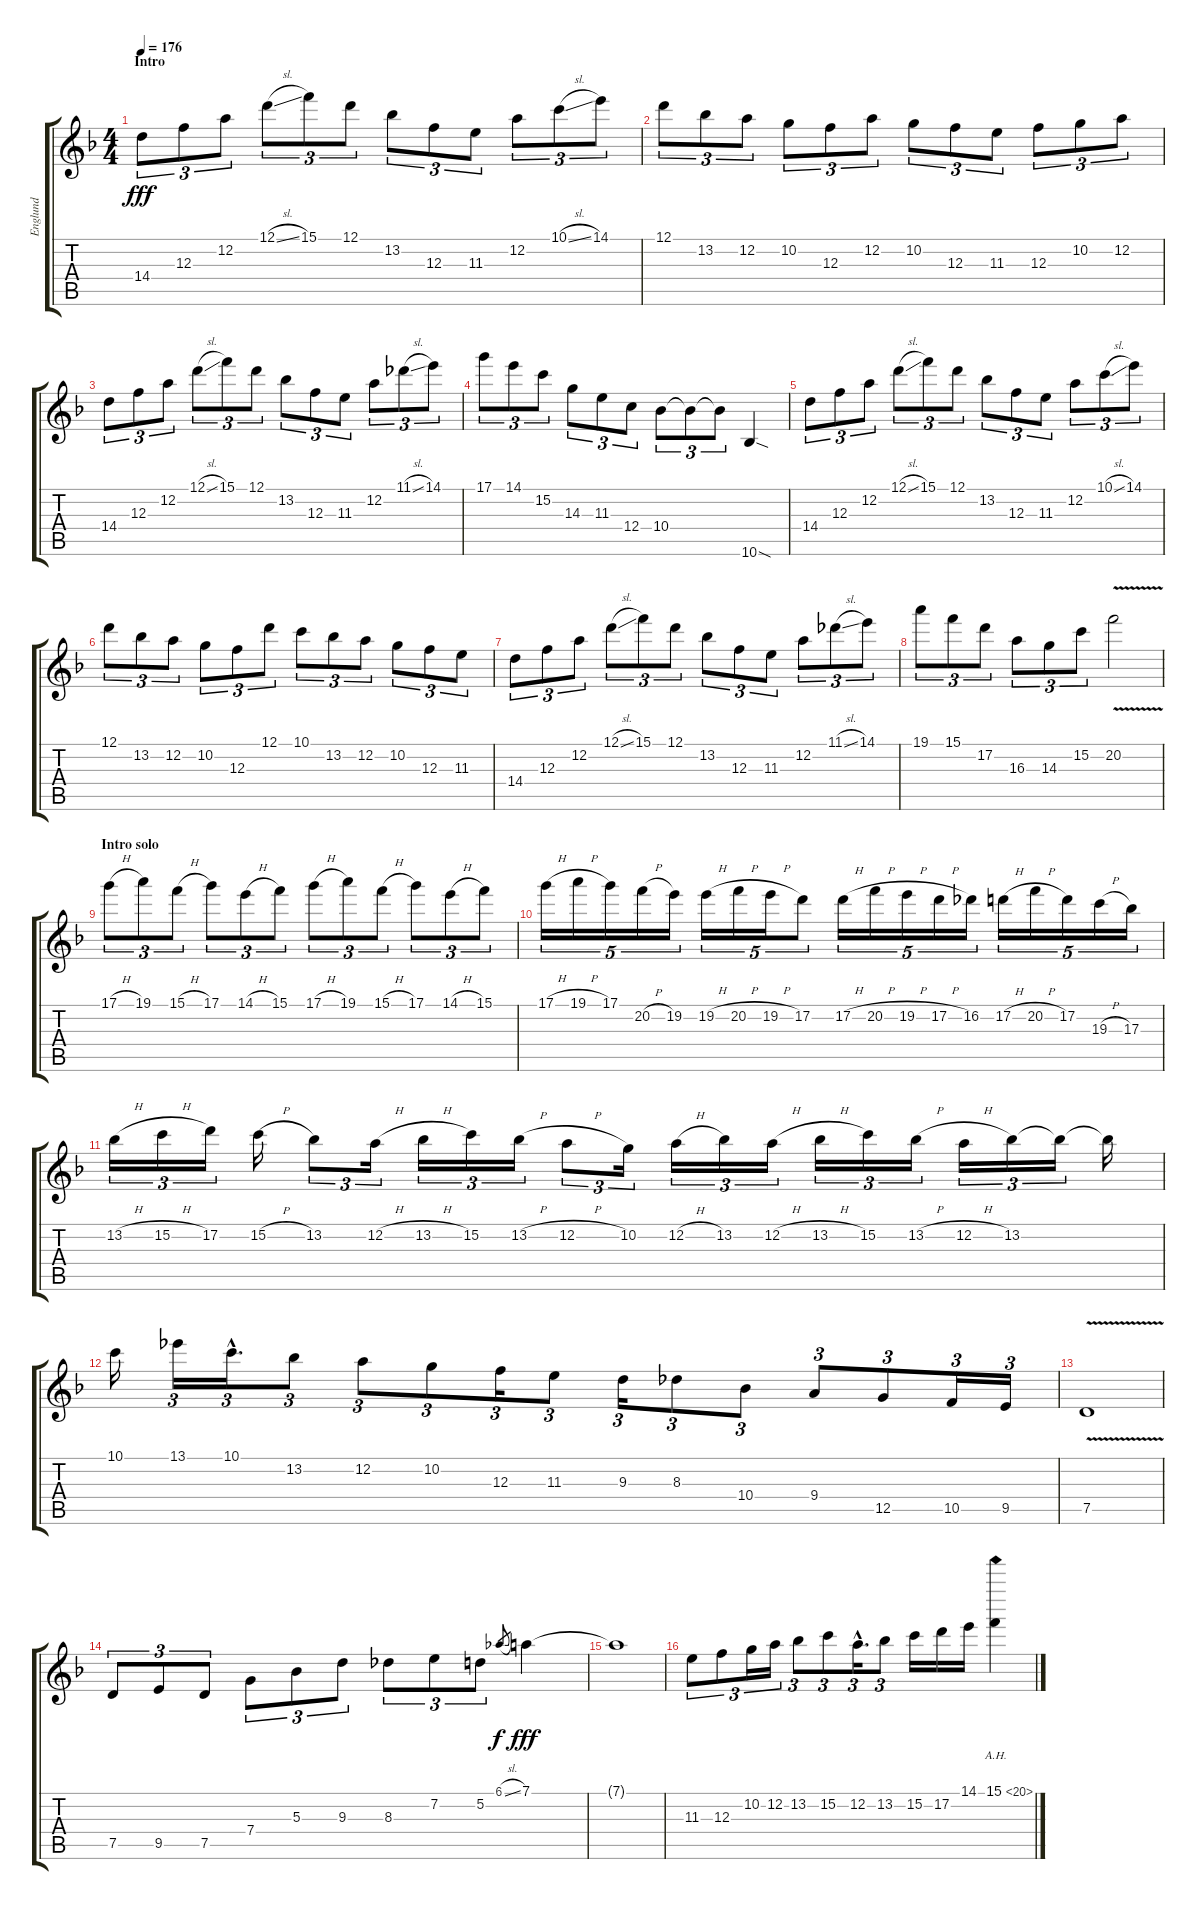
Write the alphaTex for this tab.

\track ("Englund" "Englund") {instrument distortionguitar}
\staff {score tabs}
\tuning (D4 A3 F3 C3 G2 C2) {hide}
\ts (4 4)
\section ("" "Intro")
\tempo 176
\clef g2
\ks f
14.4.8{tu (3 2) dy fff instrument distortionguitar} 12.3.8{tu (3 2)} 12.2.8{tu (3 2)} 12.1{sl}.8{tu (3 2)} 15.1.8{tu (3 2)} 12.1.8{tu (3 2)} 13.2.8{tu (3 2)} 12.3.8{tu (3 2)} 11.3.8{tu (3 2)} 12.2.8{tu (3 2)} 10.1{sl}.8{tu (3 2)} 14.1.8{tu (3 2)} |
12.1.8{tu (3 2)} 13.2.8{tu (3 2)} 12.2.8{tu (3 2)} 10.2.8{tu (3 2)} 12.3.8{tu (3 2)} 12.2.8{tu (3 2)} 10.2.8{tu (3 2)} 12.3.8{tu (3 2)} 11.3.8{tu (3 2)} 12.3.8{tu (3 2)} 10.2.8{tu (3 2)} 12.2.8{tu (3 2)} |
14.4.8{tu (3 2)} 12.3.8{tu (3 2)} 12.2.8{tu (3 2)} 12.1{sl}.8{tu (3 2)} 15.1.8{tu (3 2)} 12.1.8{tu (3 2)} 13.2.8{tu (3 2)} 12.3.8{tu (3 2)} 11.3.8{tu (3 2)} 12.2.8{tu (3 2)} 11.1{sl}.8{tu (3 2)} 14.1.8{tu (3 2)} |
17.1.8{tu (3 2)} 14.1.8{tu (3 2)} 15.2.8{tu (3 2)} 14.3.8{tu (3 2)} 11.3.8{tu (3 2)} 12.4.8{tu (3 2)} 10.4.8{tu (3 2)} 10.4{t}.8{tu (3 2)} 10.4{t}.8{tu (3 2)} 10.6{sod}.4 |
14.4.8{tu (3 2)} 12.3.8{tu (3 2)} 12.2.8{tu (3 2)} 12.1{sl}.8{tu (3 2)} 15.1.8{tu (3 2)} 12.1.8{tu (3 2)} 13.2.8{tu (3 2)} 12.3.8{tu (3 2)} 11.3.8{tu (3 2)} 12.2.8{tu (3 2)} 10.1{sl}.8{tu (3 2)} 14.1.8{tu (3 2)} |
12.1.8{tu (3 2)} 13.2.8{tu (3 2)} 12.2.8{tu (3 2)} 10.2.8{tu (3 2)} 12.3.8{tu (3 2)} 12.1.8{tu (3 2)} 10.1.8{tu (3 2)} 13.2.8{tu (3 2)} 12.2.8{tu (3 2)} 10.2.8{tu (3 2)} 12.3.8{tu (3 2)} 11.3.8{tu (3 2)} |
14.4.8{tu (3 2)} 12.3.8{tu (3 2)} 12.2.8{tu (3 2)} 12.1{sl}.8{tu (3 2)} 15.1.8{tu (3 2)} 12.1.8{tu (3 2)} 13.2.8{tu (3 2)} 12.3.8{tu (3 2)} 11.3.8{tu (3 2)} 12.2.8{tu (3 2)} 11.1{sl}.8{tu (3 2)} 14.1.8{tu (3 2)} |
19.1.8{tu (3 2)} 15.1.8{tu (3 2)} 17.2.8{tu (3 2)} 16.3.8{tu (3 2)} 14.3.8{tu (3 2)} 15.2.8{tu (3 2)} 20.2{v}.2 |
\section ("" "Intro solo")
17.1{h}.8{tu (3 2)} 19.1.8{tu (3 2)} 15.1{h}.8{tu (3 2)} 17.1.8{tu (3 2)} 14.1{h}.8{tu (3 2)} 15.1.8{tu (3 2)} 17.1{h}.8{tu (3 2)} 19.1.8{tu (3 2)} 15.1{h}.8{tu (3 2)} 17.1.8{tu (3 2)} 14.1{h}.8{tu (3 2)} 15.1.8{tu (3 2)} |
17.1{h}.16{tu (5 4)} 19.1{h}.16{tu (5 4)} 17.1.16{tu (5 4)} 20.2{h}.16{tu (5 4)} 19.2.16{tu (5 4)} 19.2{h}.16{tu (5 4)} 20.2{h}.16{tu (5 4)} 19.2{h}.16{tu (5 4)} 17.2.8{tu (5 4)} 17.2{h}.16{tu (5 4)} 20.2{h}.16{tu (5 4)} 19.2{h}.16{tu (5 4)} 17.2{h}.16{tu (5 4)} 16.2.16{tu (5 4)} 17.2{h}.16{tu (5 4)} 20.2{h}.16{tu (5 4)} 17.2.16{tu (5 4)} 19.3{h}.16{tu (5 4)} 17.3.16{tu (5 4)} |
13.2{h}.16{tu (3 2)} 15.2{h}.16{tu (3 2)} 17.2.16{tu (3 2)} 15.2{h}.16 13.2.8{tu (3 2)} 12.2{h}.16{tu (3 2)} 13.2{h}.16{tu (3 2)} 15.2.16{tu (3 2)} 13.2{h}.16{tu (3 2)} 12.2{h}.8{tu (3 2)} 10.2.16{tu (3 2)} 12.2{h}.16{tu (3 2)} 13.2.16{tu (3 2)} 12.2{h}.16{tu (3 2)} 13.2{h}.16{tu (3 2)} 15.2.16{tu (3 2)} 13.2{h}.16{tu (3 2)} 12.2{h}.16{tu (3 2)} 13.2.16{tu (3 2)} 13.2{t}.16{tu (3 2)} 13.2{t}.16 |
10.1.16 13.1.16{tu (3 2)} 10.1{hac}.16{d tu (3 2)} 13.2.8{tu (3 2)} 12.2.8{tu (3 2)} 10.2.8{tu (3 2)} 12.3.16{tu (3 2)} 11.3.8{tu (3 2)} 9.3.16{tu (3 2)} 8.3.8{tu (3 2)} 10.4.8{tu (3 2)} 9.4.8{tu (3 2)} 12.5.8{tu (3 2)} 10.5.16{tu (3 2)} 9.5.16{tu (3 2)} |
7.5{v}.1 |
7.5.8{tu (3 2)} 9.5.8{tu (3 2)} 7.5.8{tu (3 2)} 7.4.8{tu (3 2)} 5.3.8{tu (3 2)} 9.3.8{tu (3 2)} 8.3.8{tu (3 2)} 7.2.8{tu (3 2)} 5.2.8{tu (3 2)} 6.1{sl}.8{gr dy f} 7.1.4{dy fff} |
7.1{t}.1 |
11.3.8{tu (3 2)} 12.3.8{tu (3 2)} 10.2.16{tu (3 2)} 12.2.16{tu (3 2)} 13.2.8{tu (3 2)} 15.2.8{tu (3 2)} 12.2{hac}.16{d tu (3 2)} 13.2.8{tu (3 2)} 15.2.16 17.2.16 14.1.16 15.1{ah 5}.4
